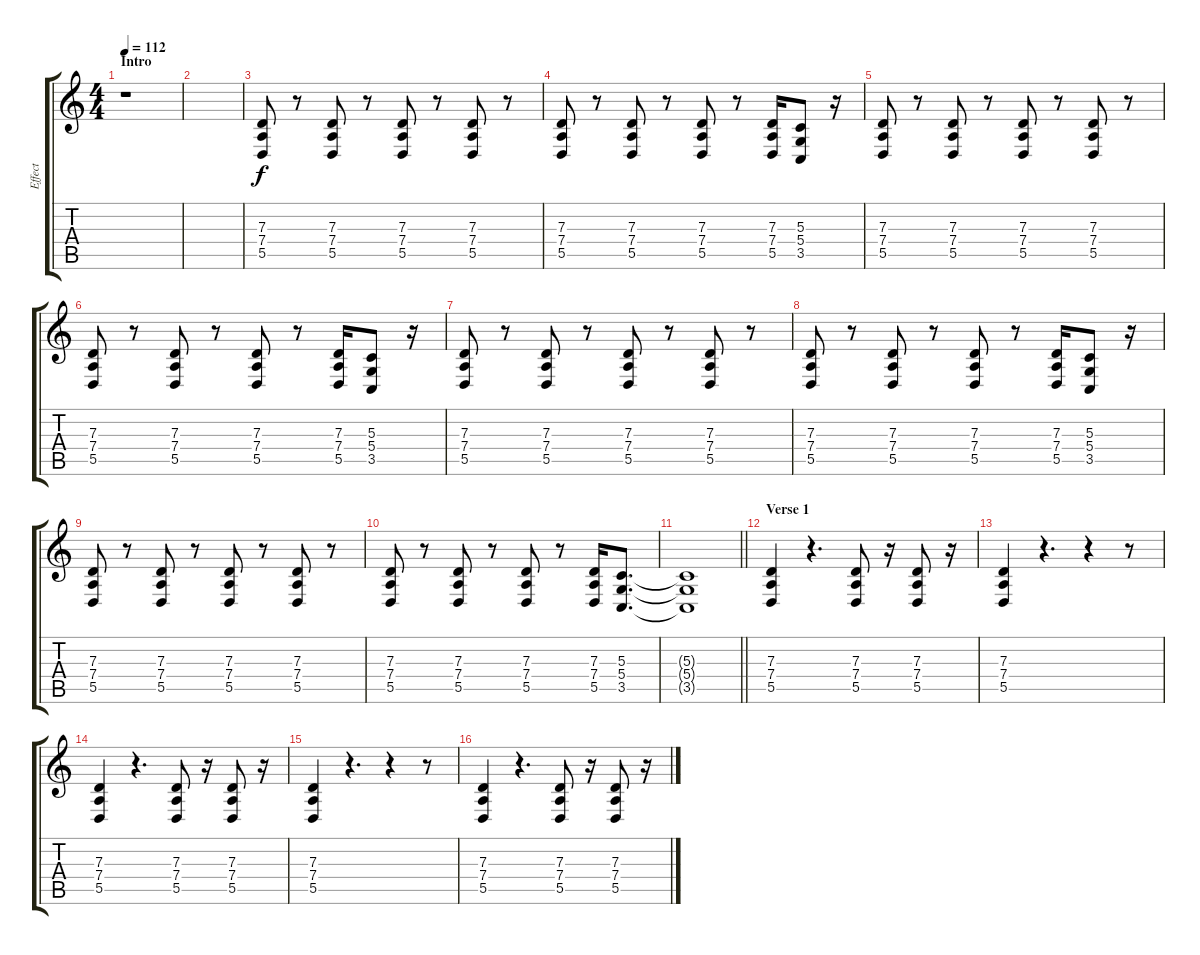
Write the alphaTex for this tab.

\track ("Effect" "Effect") {instrument lead1square}
\staff {score tabs}
\tuning (E4 B3 G3 D3 A2 E2) {hide}
\ts (4 4)
\section ("" "Intro")
\tempo 112
\clef g2
\ks c
r.1{dy f instrument lead1square} |
|
(7.3 7.4 5.5).8 r.8 (7.3 7.4 5.5).8 r.8 (7.3 7.4 5.5).8 r.8 (7.3 7.4 5.5).8 r.8 |
(7.3 7.4 5.5).8 r.8 (7.3 7.4 5.5).8 r.8 (7.3 7.4 5.5).8 r.8 (7.3 7.4 5.5).16 (5.3 5.4 3.5).8 r.16 |
(7.3 7.4 5.5).8 r.8 (7.3 7.4 5.5).8 r.8 (7.3 7.4 5.5).8 r.8 (7.3 7.4 5.5).8 r.8 |
(7.3 7.4 5.5).8 r.8 (7.3 7.4 5.5).8 r.8 (7.3 7.4 5.5).8 r.8 (7.3 7.4 5.5).16 (5.3 5.4 3.5).8 r.16 |
(7.3 7.4 5.5).8 r.8 (7.3 7.4 5.5).8 r.8 (7.3 7.4 5.5).8 r.8 (7.3 7.4 5.5).8 r.8 |
(7.3 7.4 5.5).8 r.8 (7.3 7.4 5.5).8 r.8 (7.3 7.4 5.5).8 r.8 (7.3 7.4 5.5).16 (5.3 5.4 3.5).8 r.16 |
(7.3 7.4 5.5).8 r.8 (7.3 7.4 5.5).8 r.8 (7.3 7.4 5.5).8 r.8 (7.3 7.4 5.5).8 r.8 |
(7.3 7.4 5.5).8 r.8 (7.3 7.4 5.5).8 r.8 (7.3 7.4 5.5).8 r.8 (7.3 7.4 5.5).16 (5.3 5.4 3.5).8{d} |
\barLineRight lightlight
(5.3{t} 5.4{t} 3.5{t}).1 |
\section ("" "Verse 1")
(7.3 7.4 5.5).4 r.4{d} (7.3 7.4 5.5).8 r.16 (7.3 7.4 5.5).8 r.16 |
(7.3 7.4 5.5).4 r.4{d} r.4 r.8 |
(7.3 7.4 5.5).4 r.4{d} (7.3 7.4 5.5).8 r.16 (7.3 7.4 5.5).8 r.16 |
(7.3 7.4 5.5).4 r.4{d} r.4 r.8 |
(7.3 7.4 5.5).4 r.4{d} (7.3 7.4 5.5).8 r.16 (7.3 7.4 5.5).8 r.16
